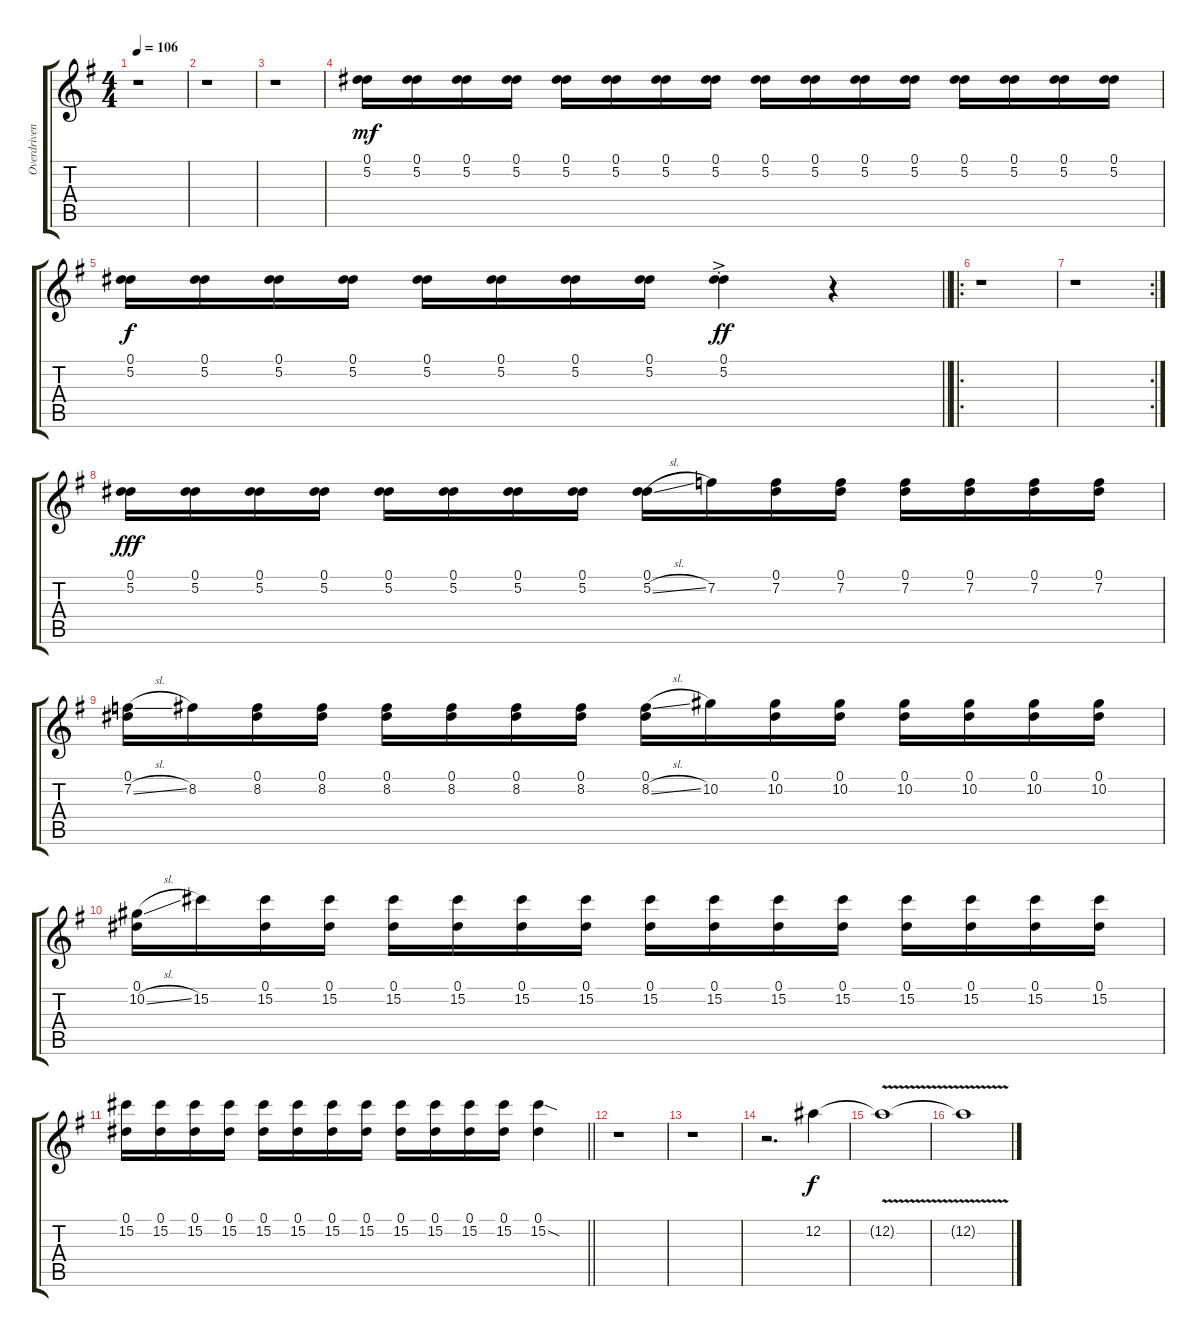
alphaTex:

\track ("Overdriven" "Overdriven") {instrument overdrivenguitar}
\staff {score tabs}
\tuning (Eb4 Bb3 Gb3 Db3 Ab2 Db2) {hide}
\ts (4 4)
\tempo 106
\clef g2
\ks g
r.1{dy f} |
r.1 |
r.1 |
(0.1 5.2).16{dy mf} (0.1 5.2).16 (0.1 5.2).16 (0.1 5.2).16 (0.1 5.2).16 (0.1 5.2).16 (0.1 5.2).16 (0.1 5.2).16 (0.1 5.2).16 (0.1 5.2).16 (0.1 5.2).16 (0.1 5.2).16 (0.1 5.2).16 (0.1 5.2).16 (0.1 5.2).16 (0.1 5.2).16 |
\barLineRight lightlight
(0.1 5.2).16{dy f} (0.1 5.2).16 (0.1 5.2).16 (0.1 5.2).16 (0.1 5.2).16 (0.1 5.2).16 (0.1 5.2).16 (0.1 5.2).16 (0.1{ac st} 5.2{ac st}).4{dy ff} r.4 |
\ro
r.1 |
\rc 2
r.1 |
(0.1 5.2).16{dy fff} (0.1 5.2).16 (0.1 5.2).16 (0.1 5.2).16 (0.1 5.2).16 (0.1 5.2).16 (0.1 5.2).16 (0.1 5.2).16 (0.1 5.2{sl}).16 7.2.16 (0.1 7.2).16 (0.1 7.2).16 (0.1 7.2).16 (0.1 7.2).16 (0.1 7.2).16 (0.1 7.2).16 |
(0.1 7.2{sl}).16 8.2.16 (0.1 8.2).16 (0.1 8.2).16 (0.1 8.2).16 (0.1 8.2).16 (0.1 8.2).16 (0.1 8.2).16 (0.1 8.2{sl}).16 10.2.16 (0.1 10.2).16 (0.1 10.2).16 (0.1 10.2).16 (0.1 10.2).16 (0.1 10.2).16 (0.1 10.2).16 |
(0.1 10.2{sl}).16 15.2.16 (0.1 15.2).16 (0.1 15.2).16 (0.1 15.2).16 (0.1 15.2).16 (0.1 15.2).16 (0.1 15.2).16 (0.1 15.2).16 (0.1 15.2).16 (0.1 15.2).16 (0.1 15.2).16 (0.1 15.2).16 (0.1 15.2).16 (0.1 15.2).16 (0.1 15.2).16 |
\barLineRight lightlight
(0.1 15.2).16 (0.1 15.2).16 (0.1 15.2).16 (0.1 15.2).16 (0.1 15.2).16 (0.1 15.2).16 (0.1 15.2).16 (0.1 15.2).16 (0.1 15.2).16 (0.1 15.2).16 (0.1 15.2).16 (0.1 15.2).16 (0.1 15.2{sod}).4 |
r.1 |
r.1 |
r.2{d} 12.2.4{dy f} |
12.2{v t}.1 |
12.2{v t}.1
